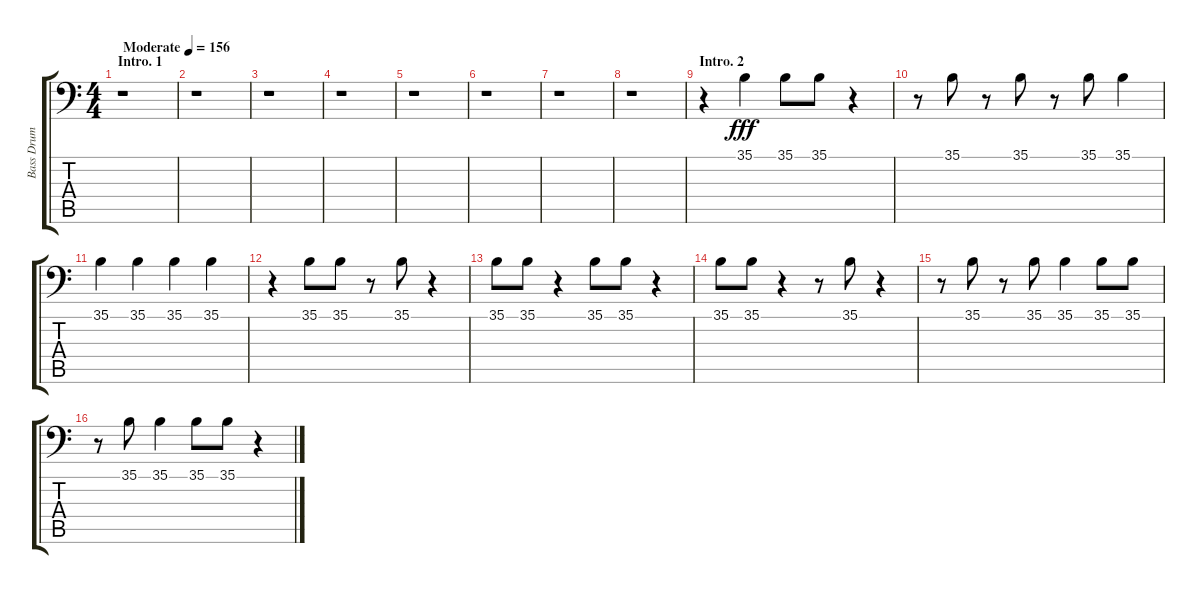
\track ("Bass Drum" "Bass Drum") {instrument acousticgrandpiano}
\staff {score tabs}
\tuning (C-1 C-1 C-1 C-1 C-1 C-1) {hide}
\ts (4 4)
\section ("" "Intro. 1")
\tempo (156 "Moderate")
\clef f4
\ks c
r.1{dy fff instrument acousticgrandpiano} |
r.1 |
r.1 |
r.1 |
r.1 |
r.1 |
r.1 |
r.1 |
\section ("" "Intro. 2")
r.4 35.1.4 35.1.8 35.1.8 r.4 |
r.8 35.1.8 r.8 35.1.8 r.8 35.1.8 35.1.4 |
35.1.4 35.1.4 35.1.4 35.1.4 |
r.4 35.1.8 35.1.8 r.8 35.1.8 r.4 |
35.1.8 35.1.8 r.4 35.1.8 35.1.8 r.4 |
35.1.8 35.1.8 r.4 r.8 35.1.8 r.4 |
r.8 35.1.8 r.8 35.1.8 35.1.4 35.1.8 35.1.8 |
r.8 35.1.8 35.1.4 35.1.8 35.1.8 r.4
